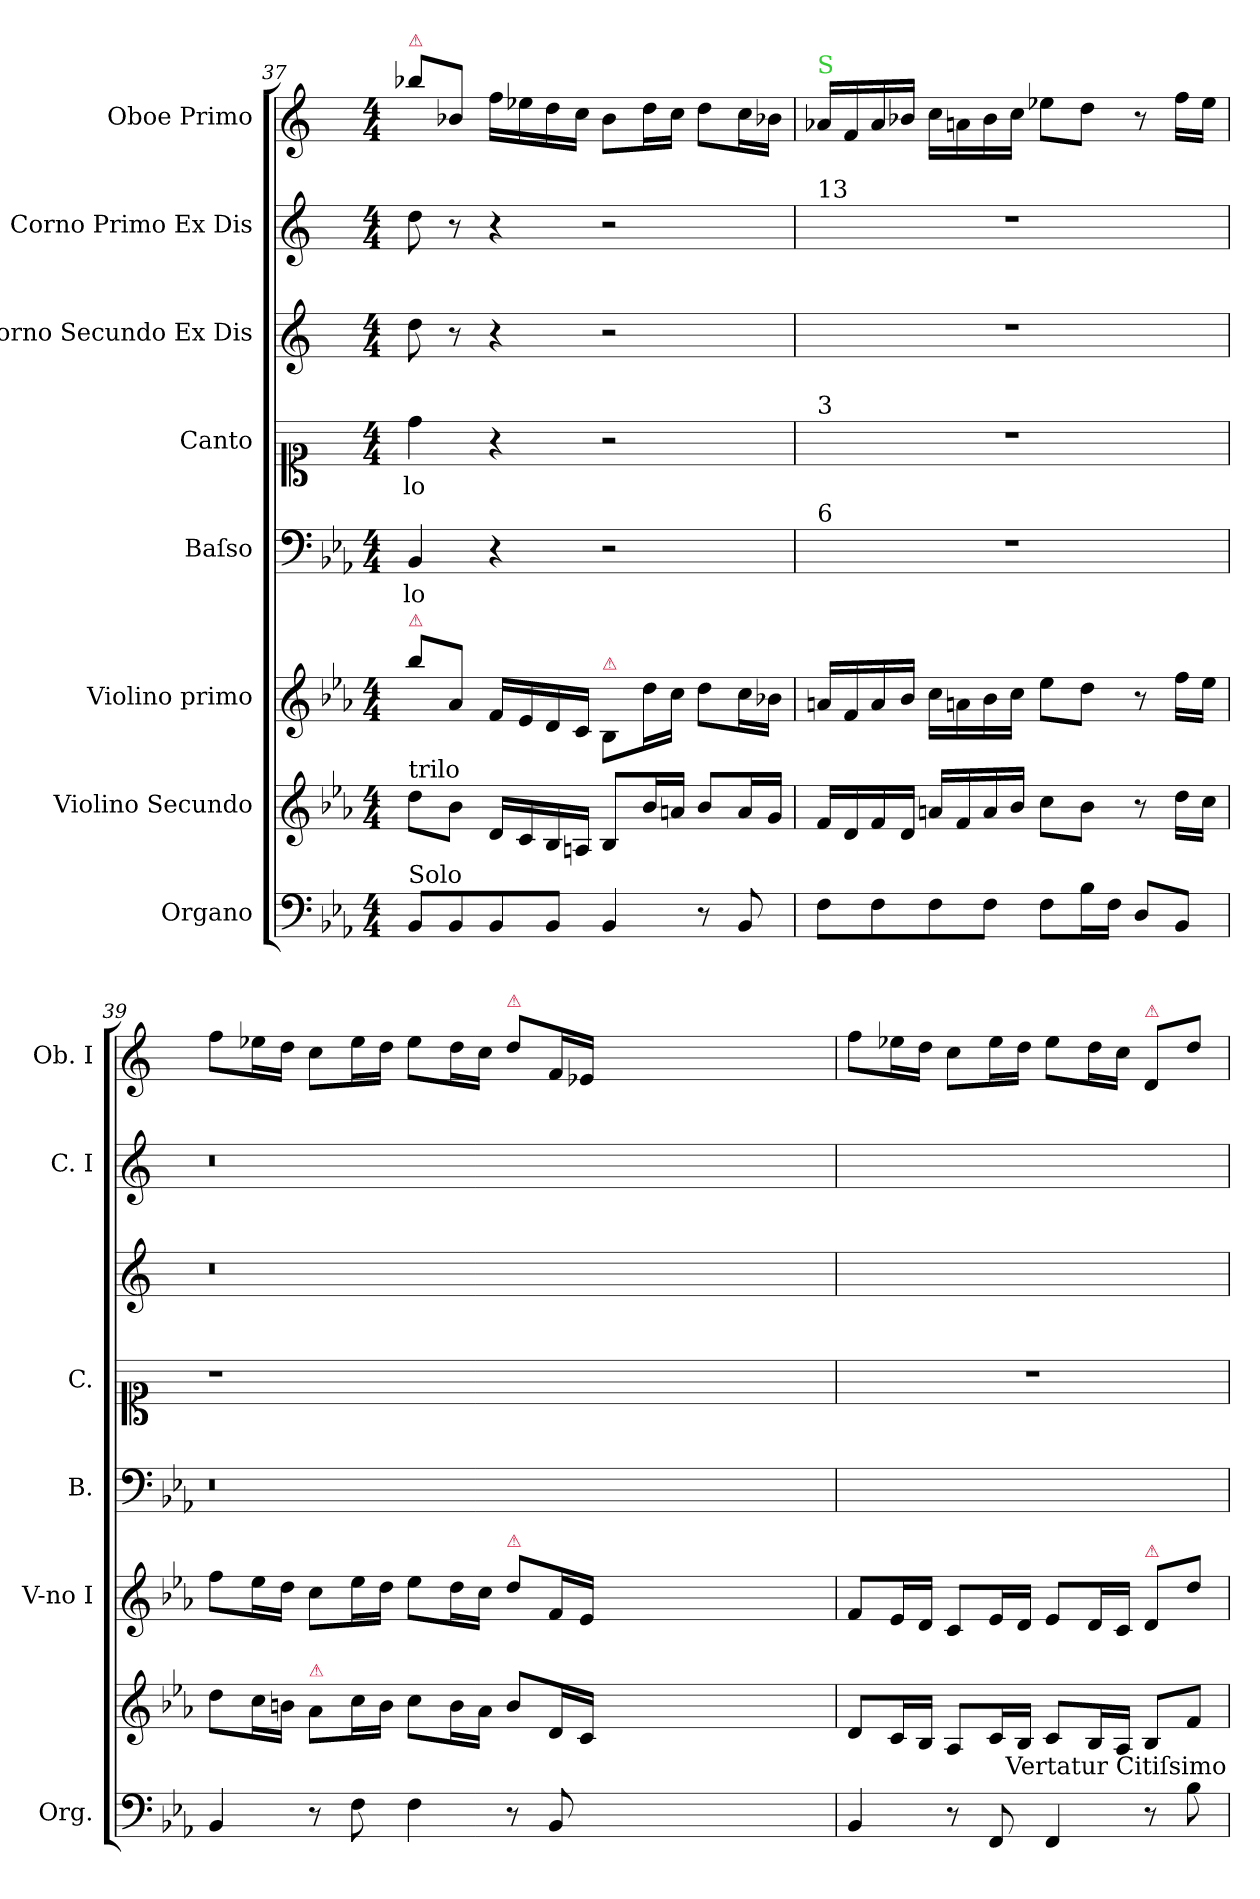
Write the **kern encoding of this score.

**kern	**kern	**kern	**kern	**text	**kern	**text	**kern	**kern	**kern
*part8	*part7	*part6	*part5	*part5	*part4	*part4	*part3	*part2	*part1
*staff8	*staff7	*staff6	*staff5	*staff5	*staff4	*staff4	*staff3	*staff2	*staff1
*I"Organo	*I"Violino Secundo	*I"Violino primo	*I"Baſso	*	*I"Canto	*	*I"Corno Secundo Ex Dis	*I"Corno Primo Ex Dis	*I"Oboe Primo
*I'Org.	*	*I'V-no I	*I'B.	*	*I'C.	*	*	*I'C. I	*I'Ob. I
*clefF4	*clefG2	*clefG2	*clefF4	*	*clefC1	*	*clefG2	*clefG2	*clefG2
*	*	*	*	*	*	*	*ITrd5c9	*ITrd5c9	*
*k[b-e-a-]	*k[b-e-a-]	*k[b-e-a-]	*k[b-e-a-]	*	*	*	*k[b-e-a-]	*k[b-e-a-]	*
*M4/4	*M4/4	*M4/4	*M4/4	*	*M4/4	*	*M4/4	*M4/4	*M4/4
=37	=37	=37	=37	=37	=37	=37	=37	=37	=37
!	!	!	!	!	!	!	!	!	!LO:TX:a:color=crimson:t=⚠
!	!	!LO:TX:a:color=crimson:t=⚠	!	!	!	!	!	!	!
!	!LO:TX:a:t=trilo	!	!	!	!	!	!	!	!
!LO:TX:a:t=Solo	!	!	!	!	!	!	!	!	!
8BB-/L	8dd\L	8bb-\L	4BB-/	-lo	4dd\	-lo	8f\	8f\	8bb-\L
8BB-/	8b-\J	8a-/J	.	.	.	.	8r	8r	8b-/J
8BB-/	16d/LL	16f/LL	4r	.	4r	.	4r	4r	16ff\LL
.	16c/	16e-/	.	.	.	.	.	.	16ee-\
8BB-/J	16B-/	16d/	.	.	.	.	.	.	16dd\
.	16An/JJ	16c/JJ	.	.	.	.	.	.	16cc\JJ
!	!	!LO:TX:a:color=crimson:t=⚠	!	!	!	!	!	!	!
4BB-/	8B-/L	8B-/L	2r	.	2r	.	2r	2r	8b-\L
.	16b-/L	16dd\L	.	.	.	.	.	.	16dd\L
.	16an/JJ	16cc\JJ	.	.	.	.	.	.	16cc\JJ
8r	8b-/L	8dd\L	.	.	.	.	.	.	8dd\L
8BB-/	16a/L	16cc\L	.	.	.	.	.	.	16cc\L
.	16g/JJ	16b-X\JJ	.	.	.	.	.	.	16b-X\JJ
=38	=38	=38	=38	=38	=38	=38	=38	=38	=38
!	!	!	!	!	!	!	!	!	!LO:TX:a:color=limegreen:t=S
!	!	!	!	!	!	!	!	!LO:TX:a:t=13	!
!	!	!	!	!	!LO:TX:a:t=3	!	!	!	!
!	!	!	!LO:TX:a:t=6	!	!	!	!	!	!
8F\L	16f/LL	16an/LL	1r	.	1r	.	1r	1r	16a-/LL
.	16d/	16f/	.	.	.	.	.	.	16f/
8F\	16f/	16a/	.	.	.	.	.	.	16a-/
.	16d/JJ	16b-\JJ	.	.	.	.	.	.	16b-/JJ
8F\	16an/LL	16cc\LL	.	.	.	.	.	.	16cc\LL
.	16f/	16an/	.	.	.	.	.	.	16an\
8F\J	16a/	16b-\	.	.	.	.	.	.	16b-\
.	16b-/JJ	16cc\JJ	.	.	.	.	.	.	16cc\JJ
8F\L	8cc\L	8ee-\L	.	.	.	.	.	.	8ee-\L
16B-\L	8b-\J	8dd\J	.	.	.	.	.	.	8dd\J
16F\JJ	.	.	.	.	.	.	.	.	.
8D/L	8r	8r	.	.	.	.	.	.	8r
8BB-/J	16dd\LL	16ff\LL	.	.	.	.	.	.	16ff\LL
.	16cc\JJ	16ee-\JJ	.	.	.	.	.	.	16ee-\JJ
=39	=39	=39	=39	=39	=39	=39	=39	=39	=39
4BB-/	8dd\L	8ff\L	0.r	.	1r	.	0.r	0.r	8ff\L
.	16cc\L	16ee-\L	.	.	.	.	.	.	16ee-\L
.	16bn\JJ	16dd\JJ	.	.	.	.	.	.	16dd\JJ
!	!LO:TX:a:color=crimson:t=⚠	!	!	!	!	!	!	!	!
8r	8a-\L	8cc\L	.	.	.	.	.	.	8cc\L
8F\	16cc\L	16ee-\L	.	.	.	.	.	.	16ee-\L
.	16b\JJ	16dd\JJ	.	.	.	.	.	.	16dd\JJ
4F\	8cc\L	8ee-\L	.	.	.	.	.	.	8ee-\L
.	16b\L	16dd\L	.	.	.	.	.	.	16dd\L
.	16a-\JJ	16cc\JJ	.	.	.	.	.	.	16cc\JJ
!	!	!	!	!	!	!	!	!	!LO:TX:a:color=crimson:t=⚠
!	!	!LO:TX:a:color=crimson:t=⚠	!	!	!	!	!	!	!
8r	8b/L	8dd\L	.	.	.	.	.	.	8dd\L
8BB-/	16d/L	16f/L	.	.	.	.	.	.	16f/L
.	16c/JJ	16e-/JJ	.	.	.	.	.	.	16e-/JJ
0ryy	0ryy	0ryy	.	.	0ryy	.	.	.	0ryy
=40	=40	=40	=40	=40	=40	=40	=40	=40	=40
4BB-/	8d/L	8f/L	1ryy	.	1r	.	1ryy	1ryy	8ff\L
.	16c/L	16e-/L	.	.	.	.	.	.	16ee-\L
.	16B-/JJ	16d/JJ	.	.	.	.	.	.	16dd\JJ
8r	8A-/L	8c/L	.	.	.	.	.	.	8cc\L
8FF/	16c/L	16e-/L	.	.	.	.	.	.	16ee-\L
.	16B-/JJ	16d/JJ	.	.	.	.	.	.	16dd\JJ
4FF/	8c/L	8e-/L	.	.	.	.	.	.	8ee-\L
.	16B-/L	16d/L	.	.	.	.	.	.	16dd\L
.	16A-/JJ	16c/JJ	.	.	.	.	.	.	16cc\JJ
!	!	!	!	!	!	!	!	!	!LO:TX:a:color=crimson:t=⚠
!	!	!LO:TX:a:color=crimson:t=⚠	!	!	!	!	!	!	!
8r	8B-/L	8d/L	.	.	.	.	.	.	8d/L
8B-\	8f/J	8dd\J	.	.	.	.	.	.	8dd\J
!	!LO:TX:b:t=Vertatur Citiſsimo	!	!	!	!	!	!	!	!
=	=	=	=	=	=	=	=	=	=
*-	*-	*-	*-	*-	*-	*-	*-	*-	*-
